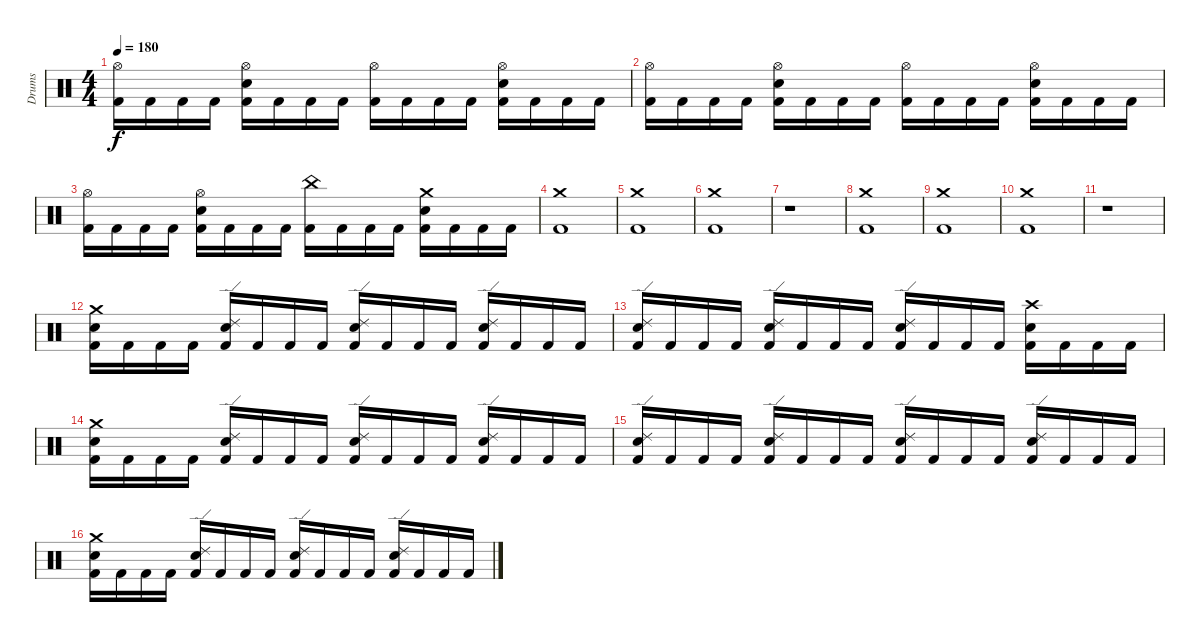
\track ("Drums" "Drums") {instrument percussion}
\staff {score}
\articulation defaults
\ts (4 4)
\tempo 180
\clef neutral
\ks c
("Hi-Hat (open)" "Kick (hit) 2").16{dy f} "Kick (hit) 2".16 "Kick (hit) 2".16 "Kick (hit) 2".16 ("Hi-Hat (open)" "Snare (hit) 2" "Kick (hit) 2").16 "Kick (hit) 2".16 "Kick (hit) 2".16 "Kick (hit) 2".16 ("Hi-Hat (open)" "Kick (hit) 2").16 "Kick (hit) 2".16 "Kick (hit) 2".16 "Kick (hit) 2".16 ("Hi-Hat (open)" "Snare (hit) 2" "Kick (hit) 2").16 "Kick (hit) 2".16 "Kick (hit) 2".16 "Kick (hit) 2".16 |
("Hi-Hat (open)" "Kick (hit) 2").16 "Kick (hit) 2".16 "Kick (hit) 2".16 "Kick (hit) 2".16 ("Hi-Hat (open)" "Snare (hit) 2" "Kick (hit) 2").16 "Kick (hit) 2".16 "Kick (hit) 2".16 "Kick (hit) 2".16 ("Hi-Hat (open)" "Kick (hit) 2").16 "Kick (hit) 2".16 "Kick (hit) 2".16 "Kick (hit) 2".16 ("Hi-Hat (open)" "Snare (hit) 2" "Kick (hit) 2").16 "Kick (hit) 2".16 "Kick (hit) 2".16 "Kick (hit) 2".16 |
("Hi-Hat (open)" "Kick (hit) 2").16 "Kick (hit) 2".16 "Kick (hit) 2".16 "Kick (hit) 2".16 ("Hi-Hat (open)" "Snare (hit) 2" "Kick (hit) 2").16 "Kick (hit) 2".16 "Kick (hit) 2".16 "Kick (hit) 2".16 ("China (hit)" "Kick (hit) 2").16 "Kick (hit) 2".16 "Kick (hit) 2".16 "Kick (hit) 2".16 ("Crash medium (hit)" "Snare (hit) 2" "Kick (hit) 2").16 "Kick (hit) 2".16 "Kick (hit) 2".16 "Kick (hit) 2".16 |
("Crash medium (hit)" "Kick (hit) 2").1 |
("Crash medium (hit)" "Kick (hit) 2").1 |
("Crash medium (hit)" "Kick (hit) 2").1 |
r.1 |
("Crash medium (hit)" "Kick (hit) 2").1 |
("Crash medium (hit)" "Kick (hit) 2").1 |
("Crash medium (hit)" "Kick (hit) 2").1 |
r.1 |
("Crash medium (hit)" "Snare (hit) 2" "Kick (hit) 2").16 "Kick (hit) 2".16 "Kick (hit) 2".16 "Kick (hit) 2".16 ("Ride (edge) 2" "Snare (hit) 2" "Kick (hit) 2").16 "Kick (hit) 2".16 "Kick (hit) 2".16 "Kick (hit) 2".16 ("Ride (edge) 2" "Snare (hit) 2" "Kick (hit) 2").16 "Kick (hit) 2".16 "Kick (hit) 2".16 "Kick (hit) 2".16 ("Ride (edge) 2" "Snare (hit) 2" "Kick (hit) 2").16 "Kick (hit) 2".16 "Kick (hit) 2".16 "Kick (hit) 2".16 |
("Ride (edge) 2" "Snare (hit) 2" "Kick (hit) 2").16 "Kick (hit) 2".16 "Kick (hit) 2".16 "Kick (hit) 2".16 ("Ride (edge) 2" "Snare (hit) 2" "Kick (hit) 2").16 "Kick (hit) 2".16 "Kick (hit) 2".16 "Kick (hit) 2".16 ("Ride (edge) 2" "Snare (hit) 2" "Kick (hit) 2").16 "Kick (hit) 2".16 "Kick (hit) 2".16 "Kick (hit) 2".16 ("Crash high (hit)" "Snare (hit) 2" "Kick (hit) 2").16 "Kick (hit) 2".16 "Kick (hit) 2".16 "Kick (hit) 2".16 |
("Crash medium (hit)" "Snare (hit) 2" "Kick (hit) 2").16 "Kick (hit) 2".16 "Kick (hit) 2".16 "Kick (hit) 2".16 ("Ride (edge) 2" "Snare (hit) 2" "Kick (hit) 2").16 "Kick (hit) 2".16 "Kick (hit) 2".16 "Kick (hit) 2".16 ("Ride (edge) 2" "Snare (hit) 2" "Kick (hit) 2").16 "Kick (hit) 2".16 "Kick (hit) 2".16 "Kick (hit) 2".16 ("Ride (edge) 2" "Snare (hit) 2" "Kick (hit) 2").16 "Kick (hit) 2".16 "Kick (hit) 2".16 "Kick (hit) 2".16 |
("Ride (edge) 2" "Snare (hit) 2" "Kick (hit) 2").16 "Kick (hit) 2".16 "Kick (hit) 2".16 "Kick (hit) 2".16 ("Ride (edge) 2" "Snare (hit) 2" "Kick (hit) 2").16 "Kick (hit) 2".16 "Kick (hit) 2".16 "Kick (hit) 2".16 ("Ride (edge) 2" "Snare (hit) 2" "Kick (hit) 2").16 "Kick (hit) 2".16 "Kick (hit) 2".16 "Kick (hit) 2".16 ("Ride (edge) 2" "Snare (hit) 2" "Kick (hit) 2").16 "Kick (hit) 2".16 "Kick (hit) 2".16 "Kick (hit) 2".16 |
("Crash medium (hit)" "Snare (hit) 2" "Kick (hit) 2").16 "Kick (hit) 2".16 "Kick (hit) 2".16 "Kick (hit) 2".16 ("Ride (edge) 2" "Snare (hit) 2" "Kick (hit) 2").16 "Kick (hit) 2".16 "Kick (hit) 2".16 "Kick (hit) 2".16 ("Ride (edge) 2" "Snare (hit) 2" "Kick (hit) 2").16 "Kick (hit) 2".16 "Kick (hit) 2".16 "Kick (hit) 2".16 ("Ride (edge) 2" "Snare (hit) 2" "Kick (hit) 2").16 "Kick (hit) 2".16 "Kick (hit) 2".16 "Kick (hit) 2".16
